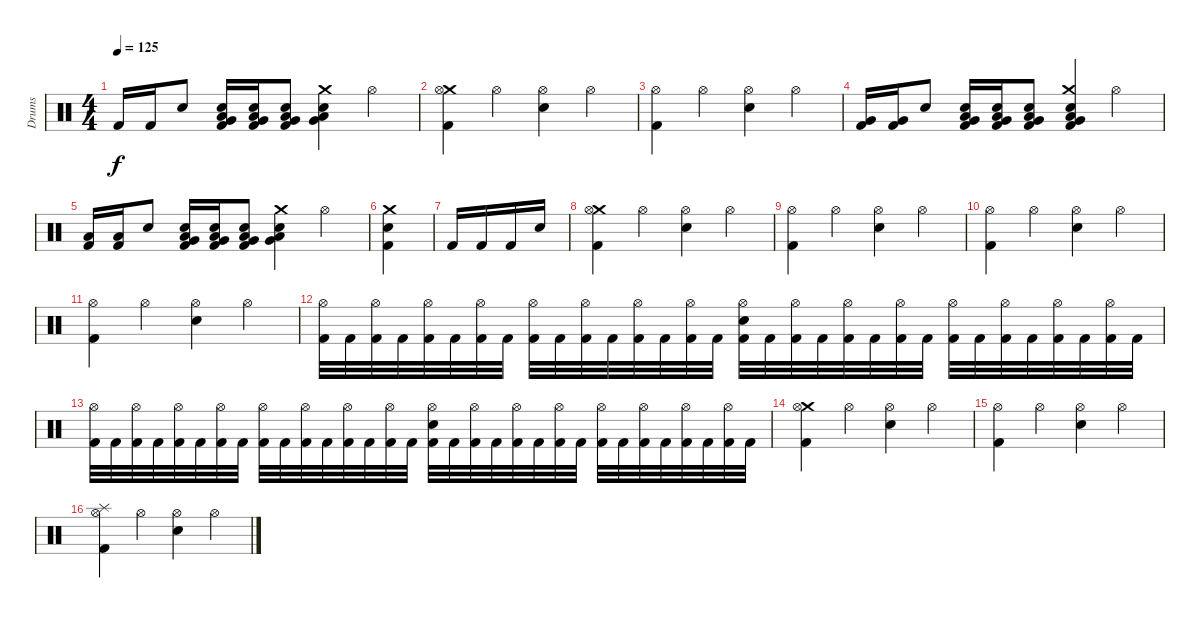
\track ("Drums" "Drums") {instrument percussion}
\staff {score}
\articulation defaults
\ts (4 4)
\tempo 125
\clef neutral
\ks c "Kick (hit) 2".16{dy f} "Kick (hit) 2".16 "Electric Snare (hit)".8
("Very Low Tom (hit)" "Low Floor Tom (hit)" "Electric Snare (hit)" "Kick (hit) 2").16 ("Very Low Tom (hit)" "Low Floor Tom (hit)" "Electric Snare (hit)" "Kick (hit) 2").16 ("Very Low Tom (hit)" "Low Floor Tom (hit)" "Electric Snare (hit)" "Kick (hit) 2").8 ("Crash medium (hit)" "Very Low Tom (hit)" "Low Floor Tom (hit)" "Electric Snare (hit)").4 "Hi-Hat (open)".4 |
("Crash medium (hit)" "Hi-Hat (open)" "Kick (hit) 2").4 "Hi-Hat (open)".4 ("Hi-Hat (open)" "Electric Snare (hit)").4 "Hi-Hat (open)".4 |
("Hi-Hat (open)" "Kick (hit) 2").4 "Hi-Hat (open)".4 ("Hi-Hat (open)" "Electric Snare (hit)").4 "Hi-Hat (open)".4 |
("Very Low Tom (hit)" "Kick (hit) 2").16 ("Very Low Tom (hit)" "Kick (hit) 2").16 "Electric Snare (hit)".8 ("Low Tom (hit)" "Very Low Tom (hit)" "Electric Snare (hit)" "Kick (hit) 2").16 ("Low Tom (hit)" "Very Low Tom (hit)" "Electric Snare (hit)" "Kick (hit) 2").16 ("Low Tom (hit)" "Very Low Tom (hit)" "Electric Snare (hit)" "Kick (hit) 2").8 ("Crash medium (hit)" "Low Tom (hit)" "Very Low Tom (hit)" "Electric Snare (hit)" "Kick (hit) 2").4 "Hi-Hat (open)".4 |
("Low Floor Tom (hit)" "Kick (hit) 2").16 ("Low Floor Tom (hit)" "Kick (hit) 2").16 "Electric Snare (hit)".8 ("Very Low Tom (hit)" "Low Floor Tom (hit)" "Electric Snare (hit)" "Kick (hit) 2").16 ("Very Low Tom (hit)" "Low Floor Tom (hit)" "Electric Snare (hit)" "Kick (hit) 2").16 ("Very Low Tom (hit)" "Low Floor Tom (hit)" "Electric Snare (hit)" "Kick (hit) 2").8 ("Crash medium (hit)" "Very Low Tom (hit)" "Low Floor Tom (hit)" "Electric Snare (hit)").4 "Hi-Hat (open)".4 |
("Crash medium (hit)" "Electric Snare (hit)" "Kick (hit) 2").4 |
"Kick (hit) 2".16 "Kick (hit) 2".16 "Kick (hit) 2".16 "Electric Snare (hit)".16 |
("Crash medium (hit)" "Hi-Hat (open)" "Kick (hit) 2").4 "Hi-Hat (open)".4 ("Hi-Hat (open)" "Electric Snare (hit)").4 "Hi-Hat (open)".4 |
("Hi-Hat (open)" "Kick (hit) 2").4 "Hi-Hat (open)".4 ("Hi-Hat (open)" "Electric Snare (hit)").4 "Hi-Hat (open)".4 |
("Hi-Hat (open)" "Kick (hit) 2").4 "Hi-Hat (open)".4 ("Hi-Hat (open)" "Electric Snare (hit)").4 "Hi-Hat (open)".4 |
("Hi-Hat (open)" "Kick (hit) 2").4 "Hi-Hat (open)".4 ("Hi-Hat (open)" "Electric Snare (hit)").4 "Hi-Hat (open)".4 |
("Hi-Hat (open)" "Kick (hit) 2").32 "Kick (hit) 2".32 ("Hi-Hat (open)" "Kick (hit) 2").32 "Kick (hit) 2".32 ("Hi-Hat (open)" "Kick (hit) 2").32 "Kick (hit) 2".32 ("Hi-Hat (open)" "Kick (hit) 2").32 "Kick (hit) 2".32 ("Hi-Hat (open)" "Kick (hit) 2").32 "Kick (hit) 2".32 ("Hi-Hat (open)" "Kick (hit) 2").32 "Kick (hit) 2".32 ("Hi-Hat (open)" "Kick (hit) 2").32 "Kick (hit) 2".32 ("Hi-Hat (open)" "Kick (hit) 2").32 "Kick (hit) 2".32 ("Hi-Hat (open)" "Electric Snare (hit)" "Kick (hit) 2").32 "Kick (hit) 2".32 ("Hi-Hat (open)" "Kick (hit) 2").32 "Kick (hit) 2".32 ("Hi-Hat (open)" "Kick (hit) 2").32 "Kick (hit) 2".32 ("Hi-Hat (open)" "Kick (hit) 2").32 "Kick (hit) 2".32 ("Hi-Hat (open)" "Kick (hit) 2").32 "Kick (hit) 2".32 ("Hi-Hat (open)" "Kick (hit) 2").32 "Kick (hit) 2".32 ("Hi-Hat (open)" "Kick (hit) 2").32 "Kick (hit) 2".32 ("Hi-Hat (open)" "Kick (hit) 2").32 "Kick (hit) 2".32 |
("Hi-Hat (open)" "Kick (hit) 2").32 "Kick (hit) 2".32 ("Hi-Hat (open)" "Kick (hit) 2").32 "Kick (hit) 2".32 ("Hi-Hat (open)" "Kick (hit) 2").32 "Kick (hit) 2".32 ("Hi-Hat (open)" "Kick (hit) 2").32 "Kick (hit) 2".32 ("Hi-Hat (open)" "Kick (hit) 2").32 "Kick (hit) 2".32 ("Hi-Hat (open)" "Kick (hit) 2").32 "Kick (hit) 2".32 ("Hi-Hat (open)" "Kick (hit) 2").32 "Kick (hit) 2".32 ("Hi-Hat (open)" "Kick (hit) 2").32 "Kick (hit) 2".32 ("Hi-Hat (open)" "Electric Snare (hit)" "Kick (hit) 2").32 "Kick (hit) 2".32 ("Hi-Hat (open)" "Kick (hit) 2").32 "Kick (hit) 2".32 ("Hi-Hat (open)" "Kick (hit) 2").32 "Kick (hit) 2".32 ("Hi-Hat (open)" "Kick (hit) 2").32 "Kick (hit) 2".32 ("Hi-Hat (open)" "Kick (hit) 2").32 "Kick (hit) 2".32 ("Hi-Hat (open)" "Kick (hit) 2").32 "Kick (hit) 2".32 ("Hi-Hat (open)" "Kick (hit) 2").32 "Kick (hit) 2".32 ("Hi-Hat (open)" "Kick (hit) 2").32 "Kick (hit) 2".32 |
("Crash medium (hit)" "Hi-Hat (open)" "Kick (hit) 2").4 "Hi-Hat (open)".4 ("Hi-Hat (open)" "Electric Snare (hit)").4 "Hi-Hat (open)".4 |
("Hi-Hat (open)" "Kick (hit) 2").4 "Hi-Hat (open)".4 ("Hi-Hat (open)" "Electric Snare (hit)").4 "Hi-Hat (open)".4 |
("Splash (hit)" "Hi-Hat (open)" "Kick (hit) 2").4 "Hi-Hat (open)".4 ("Hi-Hat (open)" "Electric Snare (hit)").4 "Hi-Hat (open)".4
